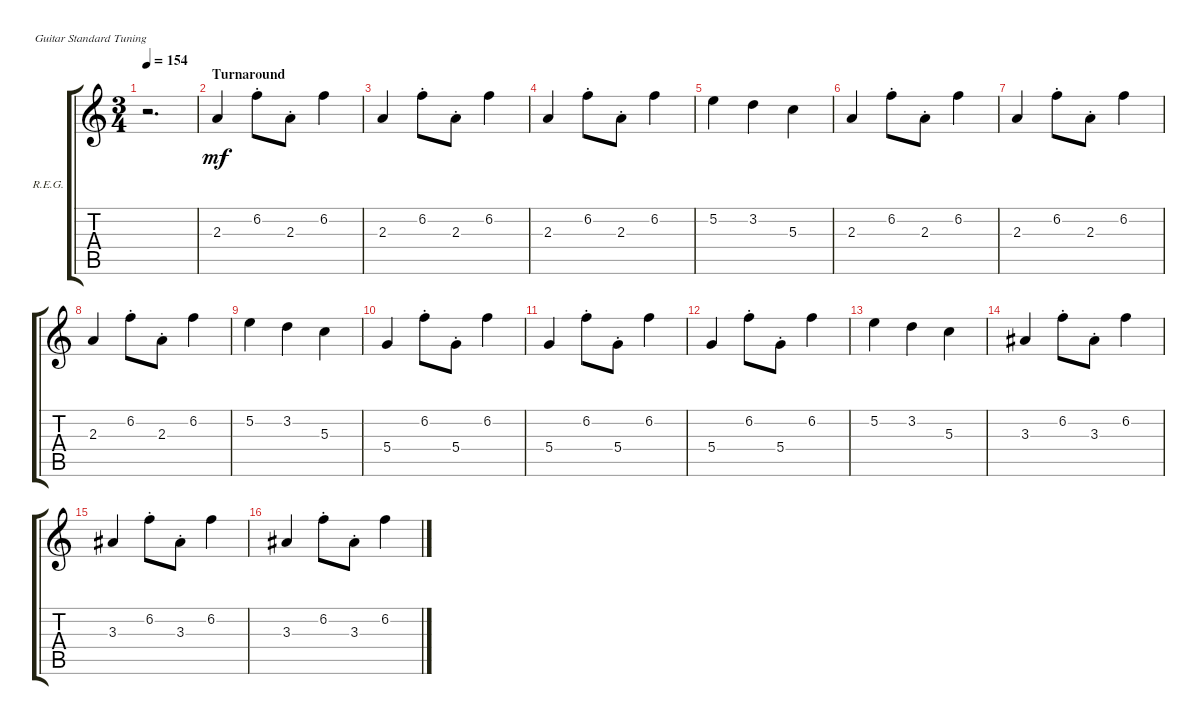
\defaultSystemsLayout 4
\bracketExtendMode groupsimilarinstruments
\firstSystemTrackNameOrientation horizontal
\otherSystemsTrackNameOrientation horizontal
\track ("Rhythm Electric Guitar" "R.E.G.") {multiBarRest instrument electricguitarclean}
\staff {score tabs}
\tuning (E4 B3 G3 D3 A2 E2)
\ts (3 4)
\tempo 154
\clef g2
\ks c
r.2{d dy mf} |
\section ("" "Turnaround")
2.3.4{lyrics (0 "") lyrics (1 "") lyrics (2 "") lyrics (3 "") lyrics (4 "")} 6.2{st}.8{lyrics (0 "") lyrics (1 "") lyrics (2 "") lyrics (3 "") lyrics (4 "")} 2.3{st}.8{lyrics (0 "") lyrics (1 "") lyrics (2 "") lyrics (3 "") lyrics (4 "")} 6.2.4{lyrics (0 "") lyrics (1 "") lyrics (2 "") lyrics (3 "") lyrics (4 "")} |
2.3.4{lyrics (0 "") lyrics (1 "") lyrics (2 "") lyrics (3 "") lyrics (4 "")} 6.2{st}.8{lyrics (0 "") lyrics (1 "") lyrics (2 "") lyrics (3 "") lyrics (4 "")} 2.3{st}.8{lyrics (0 "") lyrics (1 "") lyrics (2 "") lyrics (3 "") lyrics (4 "")} 6.2.4{lyrics (0 "") lyrics (1 "") lyrics (2 "") lyrics (3 "") lyrics (4 "")} |
2.3.4{lyrics (0 "") lyrics (1 "") lyrics (2 "") lyrics (3 "") lyrics (4 "")} 6.2{st}.8{lyrics (0 "") lyrics (1 "") lyrics (2 "") lyrics (3 "") lyrics (4 "")} 2.3{st}.8{lyrics (0 "") lyrics (1 "") lyrics (2 "") lyrics (3 "") lyrics (4 "")} 6.2.4{lyrics (0 "") lyrics (1 "") lyrics (2 "") lyrics (3 "") lyrics (4 "")} |
5.2.4{lyrics (0 "") lyrics (1 "") lyrics (2 "") lyrics (3 "") lyrics (4 "")} 3.2.4{lyrics (0 "") lyrics (1 "") lyrics (2 "") lyrics (3 "") lyrics (4 "")} 5.3.4{lyrics (0 "") lyrics (1 "") lyrics (2 "") lyrics (3 "") lyrics (4 "")} |
2.3.4{lyrics (0 "") lyrics (1 "") lyrics (2 "") lyrics (3 "") lyrics (4 "")} 6.2{st}.8{lyrics (0 "") lyrics (1 "") lyrics (2 "") lyrics (3 "") lyrics (4 "")} 2.3{st}.8{lyrics (0 "") lyrics (1 "") lyrics (2 "") lyrics (3 "") lyrics (4 "")} 6.2.4{lyrics (0 "") lyrics (1 "") lyrics (2 "") lyrics (3 "") lyrics (4 "")} |
2.3.4{lyrics (0 "") lyrics (1 "") lyrics (2 "") lyrics (3 "") lyrics (4 "")} 6.2{st}.8{lyrics (0 "") lyrics (1 "") lyrics (2 "") lyrics (3 "") lyrics (4 "")} 2.3{st}.8{lyrics (0 "") lyrics (1 "") lyrics (2 "") lyrics (3 "") lyrics (4 "")} 6.2.4{lyrics (0 "") lyrics (1 "") lyrics (2 "") lyrics (3 "") lyrics (4 "")} |
2.3.4{lyrics (0 "") lyrics (1 "") lyrics (2 "") lyrics (3 "") lyrics (4 "")} 6.2{st}.8{lyrics (0 "") lyrics (1 "") lyrics (2 "") lyrics (3 "") lyrics (4 "")} 2.3{st}.8{lyrics (0 "") lyrics (1 "") lyrics (2 "") lyrics (3 "") lyrics (4 "")} 6.2.4{lyrics (0 "") lyrics (1 "") lyrics (2 "") lyrics (3 "") lyrics (4 "")} |
5.2.4{lyrics (0 "") lyrics (1 "") lyrics (2 "") lyrics (3 "") lyrics (4 "")} 3.2.4{lyrics (0 "") lyrics (1 "") lyrics (2 "") lyrics (3 "") lyrics (4 "")} 5.3.4{lyrics (0 "") lyrics (1 "") lyrics (2 "") lyrics (3 "") lyrics (4 "")} |
5.4.4{lyrics (0 "") lyrics (1 "") lyrics (2 "") lyrics (3 "") lyrics (4 "")} 6.2{st}.8{lyrics (0 "") lyrics (1 "") lyrics (2 "") lyrics (3 "") lyrics (4 "")} 5.4{st}.8{lyrics (0 "") lyrics (1 "") lyrics (2 "") lyrics (3 "") lyrics (4 "")} 6.2.4{lyrics (0 "") lyrics (1 "") lyrics (2 "") lyrics (3 "") lyrics (4 "")} |
5.4.4{lyrics (0 "") lyrics (1 "") lyrics (2 "") lyrics (3 "") lyrics (4 "")} 6.2{st}.8{lyrics (0 "") lyrics (1 "") lyrics (2 "") lyrics (3 "") lyrics (4 "")} 5.4{st}.8{lyrics (0 "") lyrics (1 "") lyrics (2 "") lyrics (3 "") lyrics (4 "")} 6.2.4{lyrics (0 "") lyrics (1 "") lyrics (2 "") lyrics (3 "") lyrics (4 "")} |
5.4.4{lyrics (0 "") lyrics (1 "") lyrics (2 "") lyrics (3 "") lyrics (4 "")} 6.2{st}.8{lyrics (0 "") lyrics (1 "") lyrics (2 "") lyrics (3 "") lyrics (4 "")} 5.4{st}.8{lyrics (0 "") lyrics (1 "") lyrics (2 "") lyrics (3 "") lyrics (4 "")} 6.2.4{lyrics (0 "") lyrics (1 "") lyrics (2 "") lyrics (3 "") lyrics (4 "")} |
5.2.4{lyrics (0 "") lyrics (1 "") lyrics (2 "") lyrics (3 "") lyrics (4 "")} 3.2.4{lyrics (0 "") lyrics (1 "") lyrics (2 "") lyrics (3 "") lyrics (4 "")} 5.3.4{lyrics (0 "") lyrics (1 "") lyrics (2 "") lyrics (3 "") lyrics (4 "")} |
3.3.4{lyrics (0 "") lyrics (1 "") lyrics (2 "") lyrics (3 "") lyrics (4 "")} 6.2{st}.8{lyrics (0 "") lyrics (1 "") lyrics (2 "") lyrics (3 "") lyrics (4 "")} 3.3{st}.8{lyrics (0 "") lyrics (1 "") lyrics (2 "") lyrics (3 "") lyrics (4 "")} 6.2.4{lyrics (0 "") lyrics (1 "") lyrics (2 "") lyrics (3 "") lyrics (4 "")} |
3.3.4{lyrics (0 "") lyrics (1 "") lyrics (2 "") lyrics (3 "") lyrics (4 "")} 6.2{st}.8{lyrics (0 "") lyrics (1 "") lyrics (2 "") lyrics (3 "") lyrics (4 "")} 3.3{st}.8{lyrics (0 "") lyrics (1 "") lyrics (2 "") lyrics (3 "") lyrics (4 "")} 6.2.4{lyrics (0 "") lyrics (1 "") lyrics (2 "") lyrics (3 "") lyrics (4 "")} |
3.3.4{lyrics (0 "") lyrics (1 "") lyrics (2 "") lyrics (3 "") lyrics (4 "")} 6.2{st}.8{lyrics (0 "") lyrics (1 "") lyrics (2 "") lyrics (3 "") lyrics (4 "")} 3.3{st}.8{lyrics (0 "") lyrics (1 "") lyrics (2 "") lyrics (3 "") lyrics (4 "")} 6.2.4{lyrics (0 "") lyrics (1 "") lyrics (2 "") lyrics (3 "") lyrics (4 "")}
